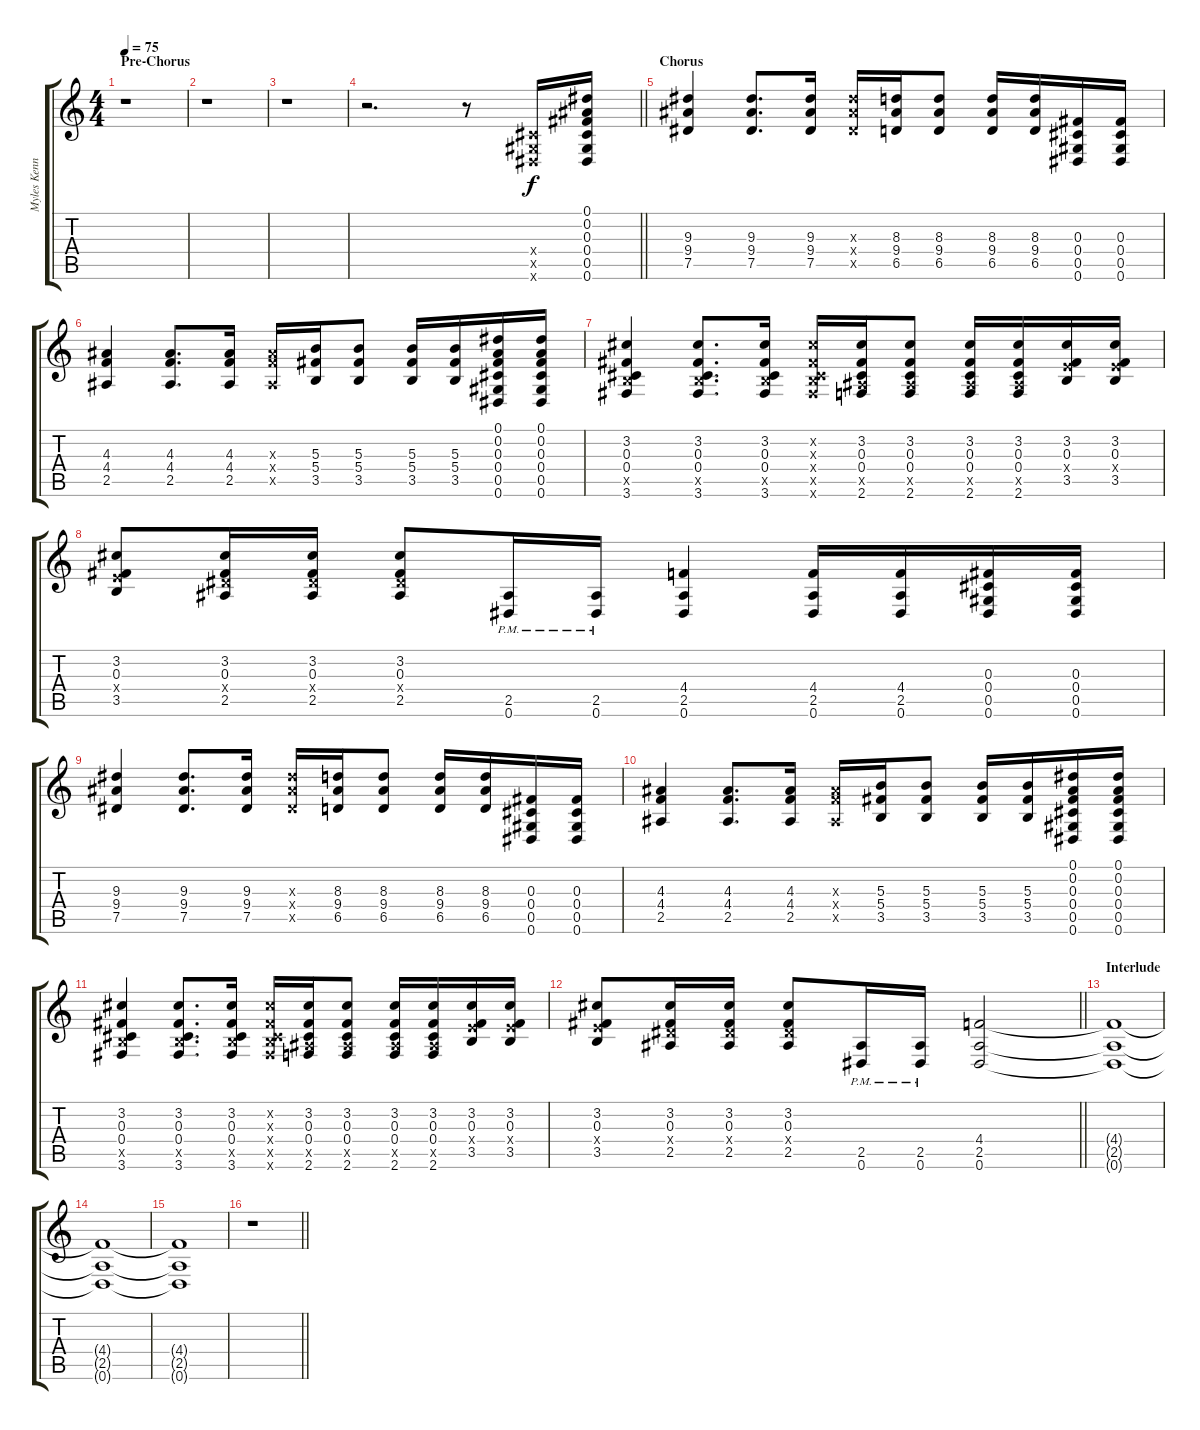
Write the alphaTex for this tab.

\track ("Myles Kennedy" "Myles Kenn") {instrument electricguitarclean}
\staff {score tabs}
\tuning (Eb4 Bb3 Gb3 Db3 Ab2 Eb2) {hide}
\ts (4 4)
\section ("" "Pre-Chorus")
\tempo 75
\clef g2
\ks c
r.1{dy f} |
r.1 |
r.1 |
\barLineRight lightlight
r.2{d} r.8 (0.4{x} 0.5{x} 0.6{x}).16{volume 13 instrument distortionguitar} (0.1 0.2 0.3 0.4 0.5 0.6).16 |
\section ("" "Chorus")
(9.3 9.4 7.5).4 (9.3 9.4 7.5).8{d} (9.3 9.4 7.5).16 (9.3{x} 9.4{x} 7.5{x}).16 (8.3 9.4 6.5).16 (8.3 9.4 6.5).8 (8.3 9.4 6.5).16 (8.3 9.4 6.5).16 (0.3 0.4 0.5 0.6).16 (0.3 0.4 0.5 0.6).16 |
(4.3 4.4 2.5).4 (4.3 4.4 2.5).8{d} (4.3 4.4 2.5).16 (4.3{x} 4.4{x} 2.5{x}).16 (5.3 5.4 3.5).16 (5.3 5.4 3.5).8 (5.3 5.4 3.5).16 (5.3 5.4 3.5).16 (0.1 0.2 0.3 0.4 0.5 0.6).16 (0.1 0.2 0.3 0.4 0.5 0.6).16 |
(3.2 0.3 0.4 3.5{x} 3.6).4 (3.2 0.3 0.4 3.5{x} 3.6).8{d} (3.2 0.3 0.4 3.5{x} 3.6).16 (3.2{x} 0.3{x} 0.4{x} 3.5{x} 3.6{x}).16 (3.2 0.3 0.4 2.5{x} 2.6).16 (3.2 0.3 0.4 2.5{x} 2.6).8 (3.2 0.3 0.4 2.5{x} 2.6).16 (3.2 0.3 0.4 2.5{x} 2.6).16 (3.2 0.3 3.4{x} 3.5).16 (3.2 0.3 3.4{x} 3.5).16 |
(3.2 0.3 3.4{x} 3.5).8 (3.2 0.3 2.4{x} 2.5).16 (3.2 0.3 2.4{x} 2.5).16 (3.2 0.3 2.4{x} 2.5).8 (2.5{pm} 0.6{pm}).16 (2.5{pm} 0.6{pm}).16 (4.4 2.5 0.6).4 (4.4 2.5 0.6).16 (4.4 2.5 0.6).16 (0.3 0.4 0.5 0.6).16 (0.3 0.4 0.5 0.6).16 |
(9.3 9.4 7.5).4 (9.3 9.4 7.5).8{d} (9.3 9.4 7.5).16 (9.3{x} 9.4{x} 7.5{x}).16 (8.3 9.4 6.5).16 (8.3 9.4 6.5).8 (8.3 9.4 6.5).16 (8.3 9.4 6.5).16 (0.3 0.4 0.5 0.6).16 (0.3 0.4 0.5 0.6).16 |
(4.3 4.4 2.5).4 (4.3 4.4 2.5).8{d} (4.3 4.4 2.5).16 (4.3{x} 4.4{x} 2.5{x}).16 (5.3 5.4 3.5).16 (5.3 5.4 3.5).8 (5.3 5.4 3.5).16 (5.3 5.4 3.5).16 (0.1 0.2 0.3 0.4 0.5 0.6).16 (0.1 0.2 0.3 0.4 0.5 0.6).16 |
(3.2 0.3 0.4 3.5{x} 3.6).4 (3.2 0.3 0.4 3.5{x} 3.6).8{d} (3.2 0.3 0.4 3.5{x} 3.6).16 (3.2{x} 0.3{x} 0.4{x} 3.5{x} 3.6{x}).16 (3.2 0.3 0.4 2.5{x} 2.6).16 (3.2 0.3 0.4 2.5{x} 2.6).8 (3.2 0.3 0.4 2.5{x} 2.6).16 (3.2 0.3 0.4 2.5{x} 2.6).16 (3.2 0.3 3.4{x} 3.5).16 (3.2 0.3 3.4{x} 3.5).16 |
\barLineRight lightlight
(3.2 0.3 3.4{x} 3.5).8 (3.2 0.3 2.4{x} 2.5).16 (3.2 0.3 2.4{x} 2.5).16 (3.2 0.3 2.4{x} 2.5).8 (2.5{pm} 0.6{pm}).16 (2.5{pm} 0.6{pm}).16 (4.4 2.5 0.6).2 |
\section ("" "Interlude")
(4.4{t} 2.5{t} 0.6{t}).1{volume 0} |
(4.4{t} 2.5{t} 0.6{t}).1 |
(4.4{t} 2.5{t} 0.6{t}).1 |
\barLineRight lightlight
r.1
